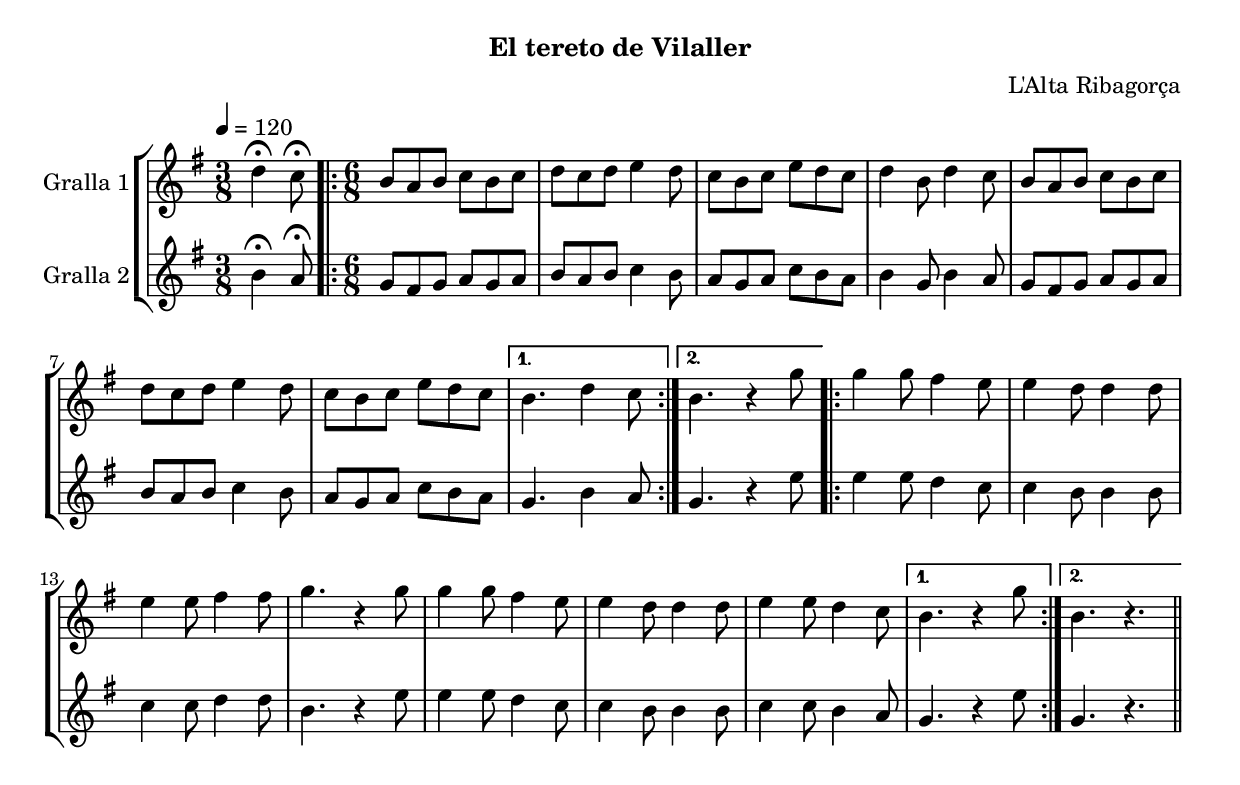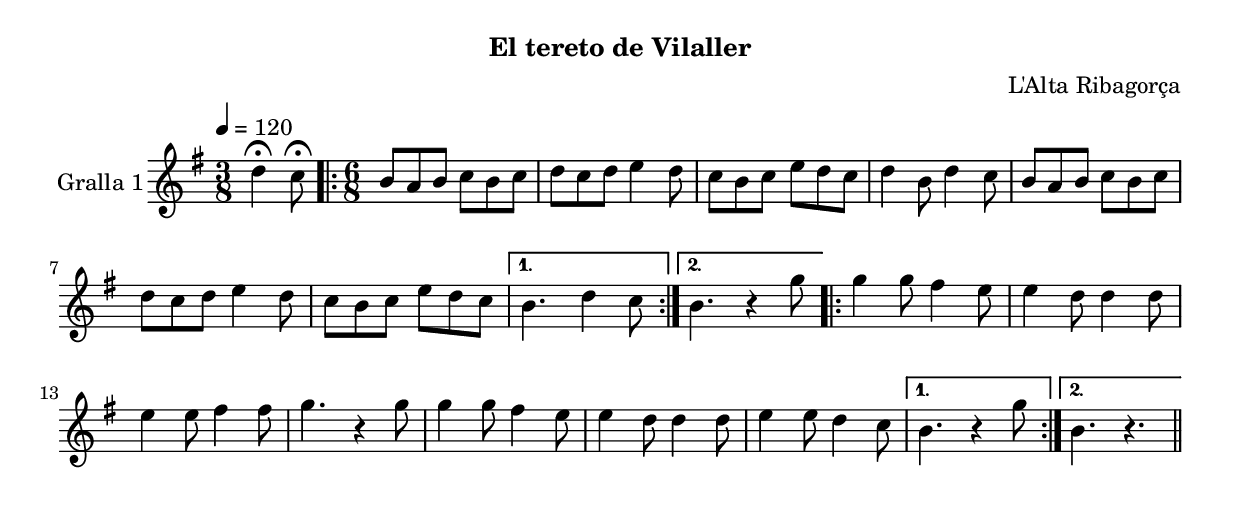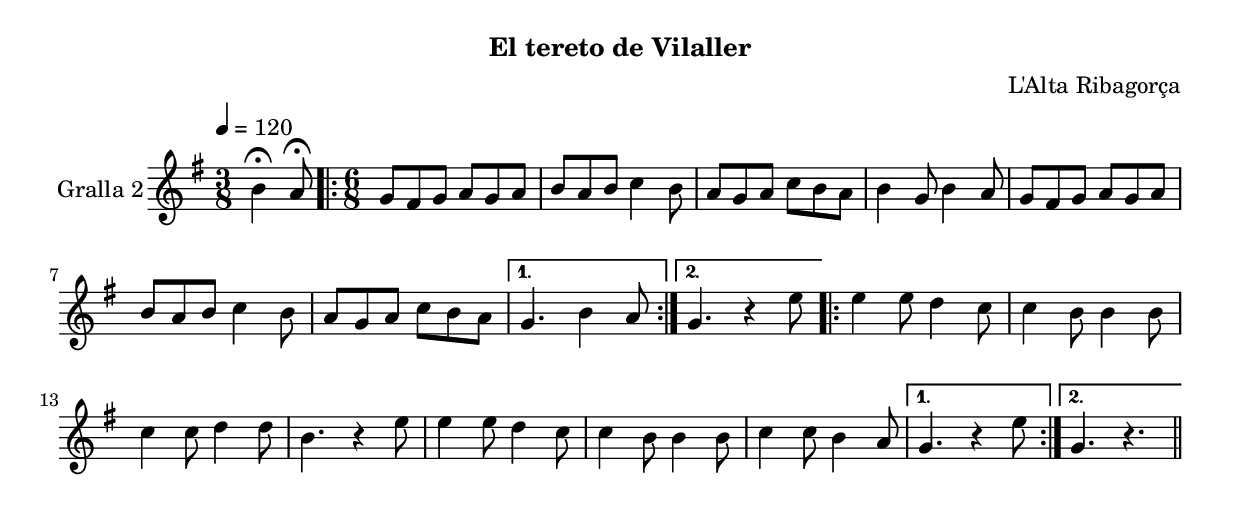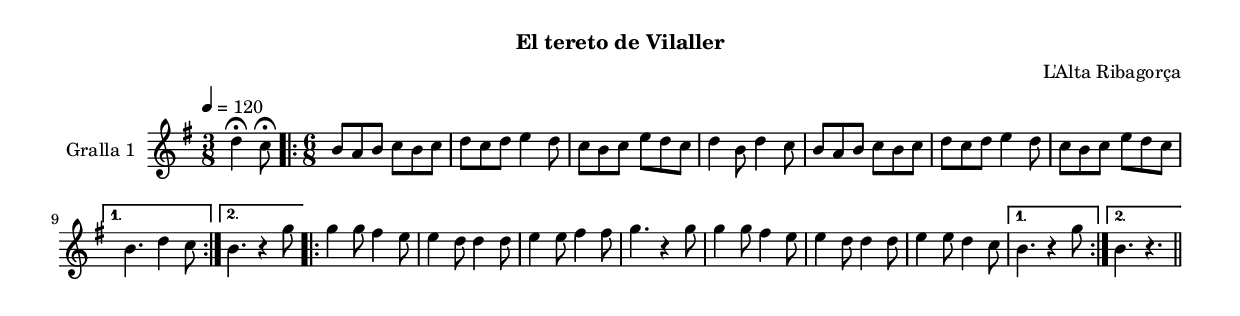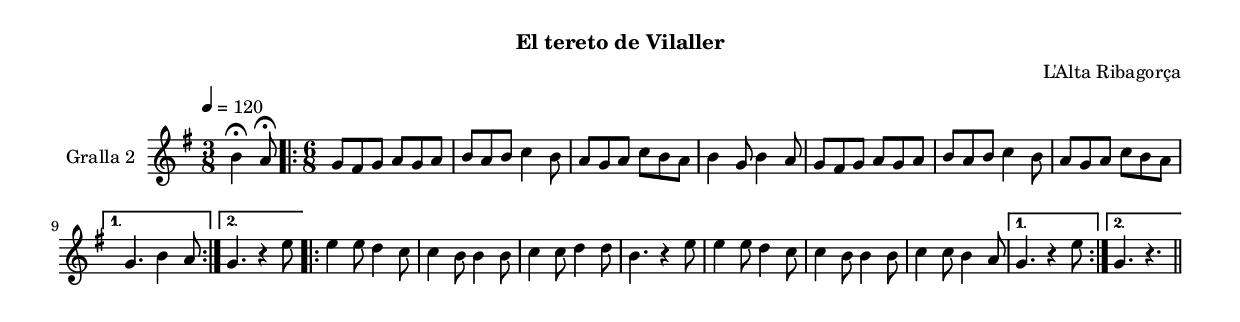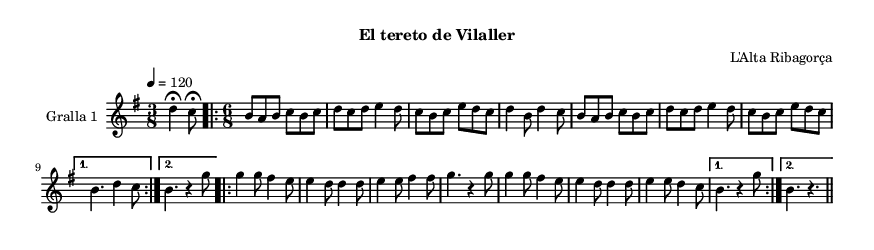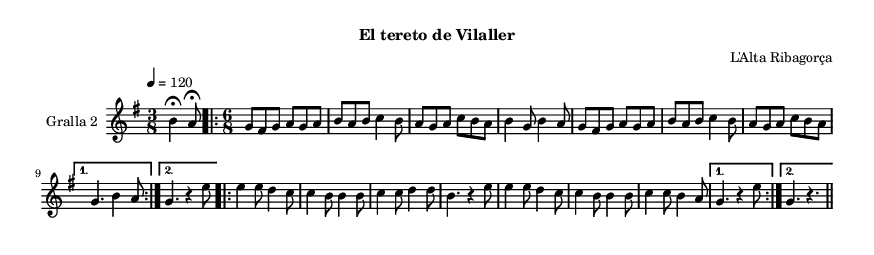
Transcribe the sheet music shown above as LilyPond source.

\version "2.16.0"

\header {
  dedication=""
  title="       "
  subtitle="El tereto de Vilaller"
  subsubtitle=""
  poet=""
  meter=""
  piece=""
  composer="L'Alta Ribagorça"
  arranger=""
  opus=""
  instrument=""
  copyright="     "
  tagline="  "
}

liniaroAa =
\relative d''
{
  \tempo 4=120
  \clef treble
  \key g \major
  \time 3/8
  d4\fermata c8\fermata  |
  \time 6/8   \repeat volta 2 { b8 a b c b c  |
  d8 c d e4 d8  |
  c8 b c e d c  |
  %05
  d4 b8 d4 c8  |
  b8 a b c b c  |
  d8 c d e4 d8  |
  c8 b c e d c }
  \alternative { { b4. d4 c8 }
  %10
  { b4. r4 g'8 } }
  \repeat volta 2 { g4 g8 fis4 e8  |
  e4 d8 d4 d8  |
  e4 e8 fis4 fis8  |
  g4. r4 g8  |
  %15
  g4 g8 fis4 e8  |
  e4 d8 d4 d8  |
  e4 e8 d4 c8 }
  \alternative { { b4. r4 g'8 }
  { b,4. r } } \bar "||"
}

liniaroAb =
\relative b'
{
  \tempo 4=120
  \clef treble
  \key g \major
  \time 3/8
  b4\fermata a8\fermata  |
  \time 6/8   \repeat volta 2 { g8 fis g a g a  |
  b8 a b c4 b8  |
  a8 g a c b a  |
  %05
  b4 g8 b4 a8  |
  g8 fis g a g a  |
  b8 a b c4 b8  |
  a8 g a c b a }
  \alternative { { g4. b4 a8 }
  %10
  { g4. r4 e'8 } }
  \repeat volta 2 { e4 e8 d4 c8  |
  c4 b8 b4 b8  |
  c4 c8 d4 d8  |
  b4. r4 e8  |
  %15
  e4 e8 d4 c8  |
  c4 b8 b4 b8  |
  c4 c8 b4 a8 }
  \alternative { { g4. r4 e'8 }
  { g,4. r } } \bar "||"
}

\book {

\paper {
  print-page-number = false
  #(set-paper-size "a4")
  #(layout-set-staff-size 20)
}

\bookpart {
  \score {
    \new StaffGroup {
      \override Score.RehearsalMark #'self-alignment-X = #LEFT
      <<
        \new Staff \with {instrumentName = #"Gralla 1" } \liniaroAa
        \new Staff \with {instrumentName = #"Gralla 2" } \liniaroAb
      >>
    }
    \layout {}
  }\score { \unfoldRepeats
    \new StaffGroup {
      \override Score.RehearsalMark #'self-alignment-X = #LEFT
      <<
        \new Staff \with {instrumentName = #"Gralla 1" } \liniaroAa
        \new Staff \with {instrumentName = #"Gralla 2" } \liniaroAb
      >>
    }
    \midi {}
  }
}

\bookpart {
  \header {}
  \score {
    \new StaffGroup {
      \override Score.RehearsalMark #'self-alignment-X = #LEFT
      <<
        \new Staff \with {instrumentName = #"Gralla 1" } \liniaroAa
      >>
    }
    \layout {}
  }\score { \unfoldRepeats
    \new StaffGroup {
      \override Score.RehearsalMark #'self-alignment-X = #LEFT
      <<
        \new Staff \with {instrumentName = #"Gralla 1" } \liniaroAa
      >>
    }
    \midi {}
  }
}

\bookpart {
  \header {}
  \score {
    \new StaffGroup {
      \override Score.RehearsalMark #'self-alignment-X = #LEFT
      <<
        \new Staff \with {instrumentName = #"Gralla 2" } \liniaroAb
      >>
    }
    \layout {}
  }\score { \unfoldRepeats
    \new StaffGroup {
      \override Score.RehearsalMark #'self-alignment-X = #LEFT
      <<
        \new Staff \with {instrumentName = #"Gralla 2" } \liniaroAb
      >>
    }
    \midi {}
  }
}

}

\book {

\paper {
  print-page-number = false
  #(set-paper-size "a5landscape")
  #(layout-set-staff-size 16)
}

\bookpart {
  \header {}
  \score {
    \new StaffGroup {
      \override Score.RehearsalMark #'self-alignment-X = #LEFT
      <<
        \new Staff \with {instrumentName = #"Gralla 1" } \liniaroAa
      >>
    }
    \layout {}
  }
}

\bookpart {
  \header {}
  \score {
    \new StaffGroup {
      \override Score.RehearsalMark #'self-alignment-X = #LEFT
      <<
        \new Staff \with {instrumentName = #"Gralla 2" } \liniaroAb
      >>
    }
    \layout {}
  }
}

}

\book {

\paper {
  print-page-number = false
  #(set-paper-size "a6landscape")
  #(layout-set-staff-size 12)
}

\bookpart {
  \header {}
  \score {
    \new StaffGroup {
      \override Score.RehearsalMark #'self-alignment-X = #LEFT
      <<
        \new Staff \with {instrumentName = #"Gralla 1" } \liniaroAa
      >>
    }
    \layout {}
  }
}

\bookpart {
  \header {}
  \score {
    \new StaffGroup {
      \override Score.RehearsalMark #'self-alignment-X = #LEFT
      <<
        \new Staff \with {instrumentName = #"Gralla 2" } \liniaroAb
      >>
    }
    \layout {}
  }
}

}

